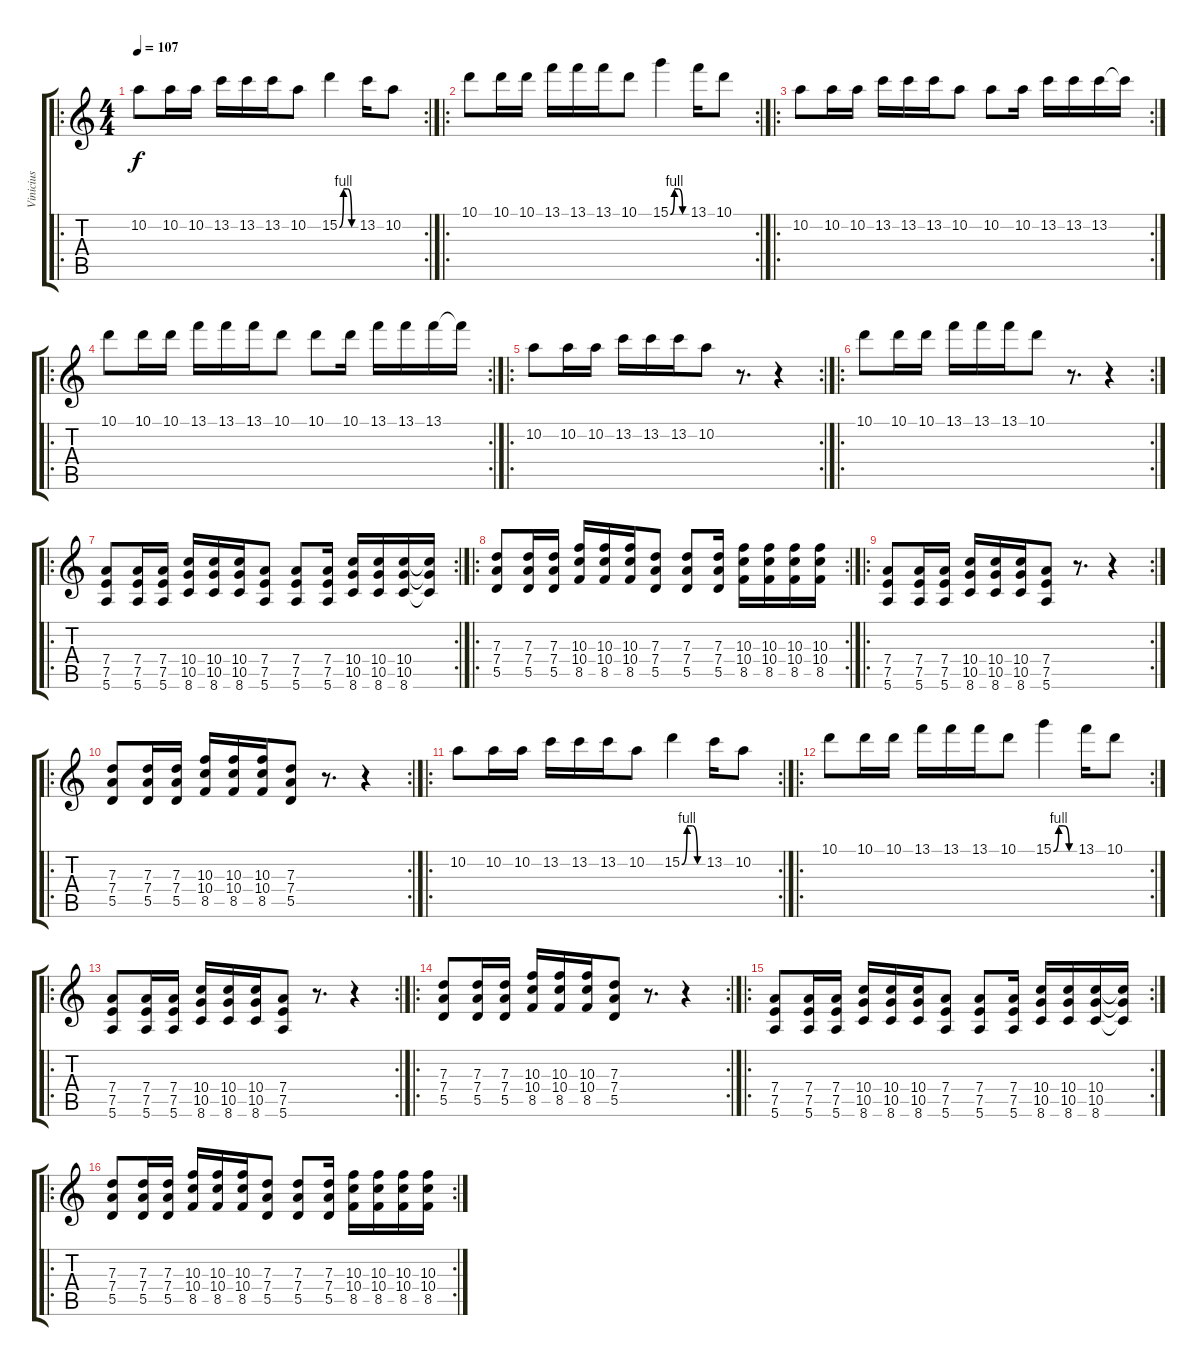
\track ("Vinicius" "Vinicius") {instrument distortionguitar}
\staff {score tabs}
\tuning (E4 B3 G3 D3 A2 E2) {hide}
\ro
\rc 2
\ts (4 4)
\tempo 107
\clef g2
\ks c
10.2.8{dy f instrument distortionguitar} 10.2.16 10.2.16 13.2.16 13.2.16 13.2.16 10.2.8 15.2{be (custom 0 0 15 4 30 4 45 0 60 0)}.4 13.2.16 10.2.8 |
\ro
\rc 2
10.1.8 10.1.16 10.1.16 13.1.16 13.1.16 13.1.16 10.1.8 15.1{be (custom 0 0 15 4 30 4 45 0 60 0)}.4 13.1.16 10.1.8 |
\ro
\rc 2
10.2.8 10.2.16 10.2.16 13.2.16 13.2.16 13.2.16 10.2.8 10.2.8 10.2.16 13.2.16 13.2.16 13.2.16 13.2{t}.16 |
\ro
\rc 2
10.1.8 10.1.16 10.1.16 13.1.16 13.1.16 13.1.16 10.1.8 10.1.8 10.1.16 13.1.16 13.1.16 13.1.16 13.1{t}.16 |
\ro
\rc 2
10.2.8 10.2.16 10.2.16 13.2.16 13.2.16 13.2.16 10.2.8 r.8{d} r.4 |
\ro
\rc 2
10.1.8 10.1.16 10.1.16 13.1.16 13.1.16 13.1.16 10.1.8 r.8{d} r.4 |
\ro
\rc 2
(7.4 7.5 5.6).8 (7.4 7.5 5.6).16 (7.4 7.5 5.6).16 (10.4 10.5 8.6).16 (10.4 10.5 8.6).16 (10.4 10.5 8.6).16 (7.4 7.5 5.6).8 (7.4 7.5 5.6).8 (7.4 7.5 5.6).16 (10.4 10.5 8.6).16 (10.4 10.5 8.6).16 (10.4 10.5 8.6).16 (10.4{t} 10.5{t} 8.6{t}).16 |
\ro
\rc 2
(7.3 7.4 5.5).8 (7.3 7.4 5.5).16 (7.3 7.4 5.5).16 (10.3 10.4 8.5).16 (10.3 10.4 8.5).16 (10.3 10.4 8.5).16 (7.3 7.4 5.5).8 (7.3 7.4 5.5).8 (7.3 7.4 5.5).16 (10.3 10.4 8.5).16 (10.3 10.4 8.5).16 (10.3 10.4 8.5).16 (10.3 10.4 8.5).16 |
\ro
\rc 2
(7.4 7.5 5.6).8 (7.4 7.5 5.6).16 (7.4 7.5 5.6).16 (10.4 10.5 8.6).16 (10.4 10.5 8.6).16 (10.4 10.5 8.6).16 (7.4 7.5 5.6).8 r.8{d} r.4 |
\ro
\rc 2
(7.3 7.4 5.5).8 (7.3 7.4 5.5).16 (7.3 7.4 5.5).16 (10.3 10.4 8.5).16 (10.3 10.4 8.5).16 (10.3 10.4 8.5).16 (7.3 7.4 5.5).8 r.8{d} r.4 |
\ro
\rc 2
10.2.8 10.2.16 10.2.16 13.2.16 13.2.16 13.2.16 10.2.8 15.2{be (custom 0 0 15 4 30 4 45 0 60 0)}.4 13.2.16 10.2.8 |
\ro
\rc 2
10.1.8 10.1.16 10.1.16 13.1.16 13.1.16 13.1.16 10.1.8 15.1{be (custom 0 0 15 4 30 4 45 0 60 0)}.4 13.1.16 10.1.8 |
\ro
\rc 2
(7.4 7.5 5.6).8 (7.4 7.5 5.6).16 (7.4 7.5 5.6).16 (10.4 10.5 8.6).16 (10.4 10.5 8.6).16 (10.4 10.5 8.6).16 (7.4 7.5 5.6).8 r.8{d} r.4 |
\ro
\rc 2
(7.3 7.4 5.5).8 (7.3 7.4 5.5).16 (7.3 7.4 5.5).16 (10.3 10.4 8.5).16 (10.3 10.4 8.5).16 (10.3 10.4 8.5).16 (7.3 7.4 5.5).8 r.8{d} r.4 |
\ro
\rc 2
(7.4 7.5 5.6).8 (7.4 7.5 5.6).16 (7.4 7.5 5.6).16 (10.4 10.5 8.6).16 (10.4 10.5 8.6).16 (10.4 10.5 8.6).16 (7.4 7.5 5.6).8 (7.4 7.5 5.6).8 (7.4 7.5 5.6).16 (10.4 10.5 8.6).16 (10.4 10.5 8.6).16 (10.4 10.5 8.6).16 (10.4{t} 10.5{t} 8.6{t}).16 |
\ro
\rc 2
(7.3 7.4 5.5).8 (7.3 7.4 5.5).16 (7.3 7.4 5.5).16 (10.3 10.4 8.5).16 (10.3 10.4 8.5).16 (10.3 10.4 8.5).16 (7.3 7.4 5.5).8 (7.3 7.4 5.5).8 (7.3 7.4 5.5).16 (10.3 10.4 8.5).16 (10.3 10.4 8.5).16 (10.3 10.4 8.5).16 (10.3 10.4 8.5).16
